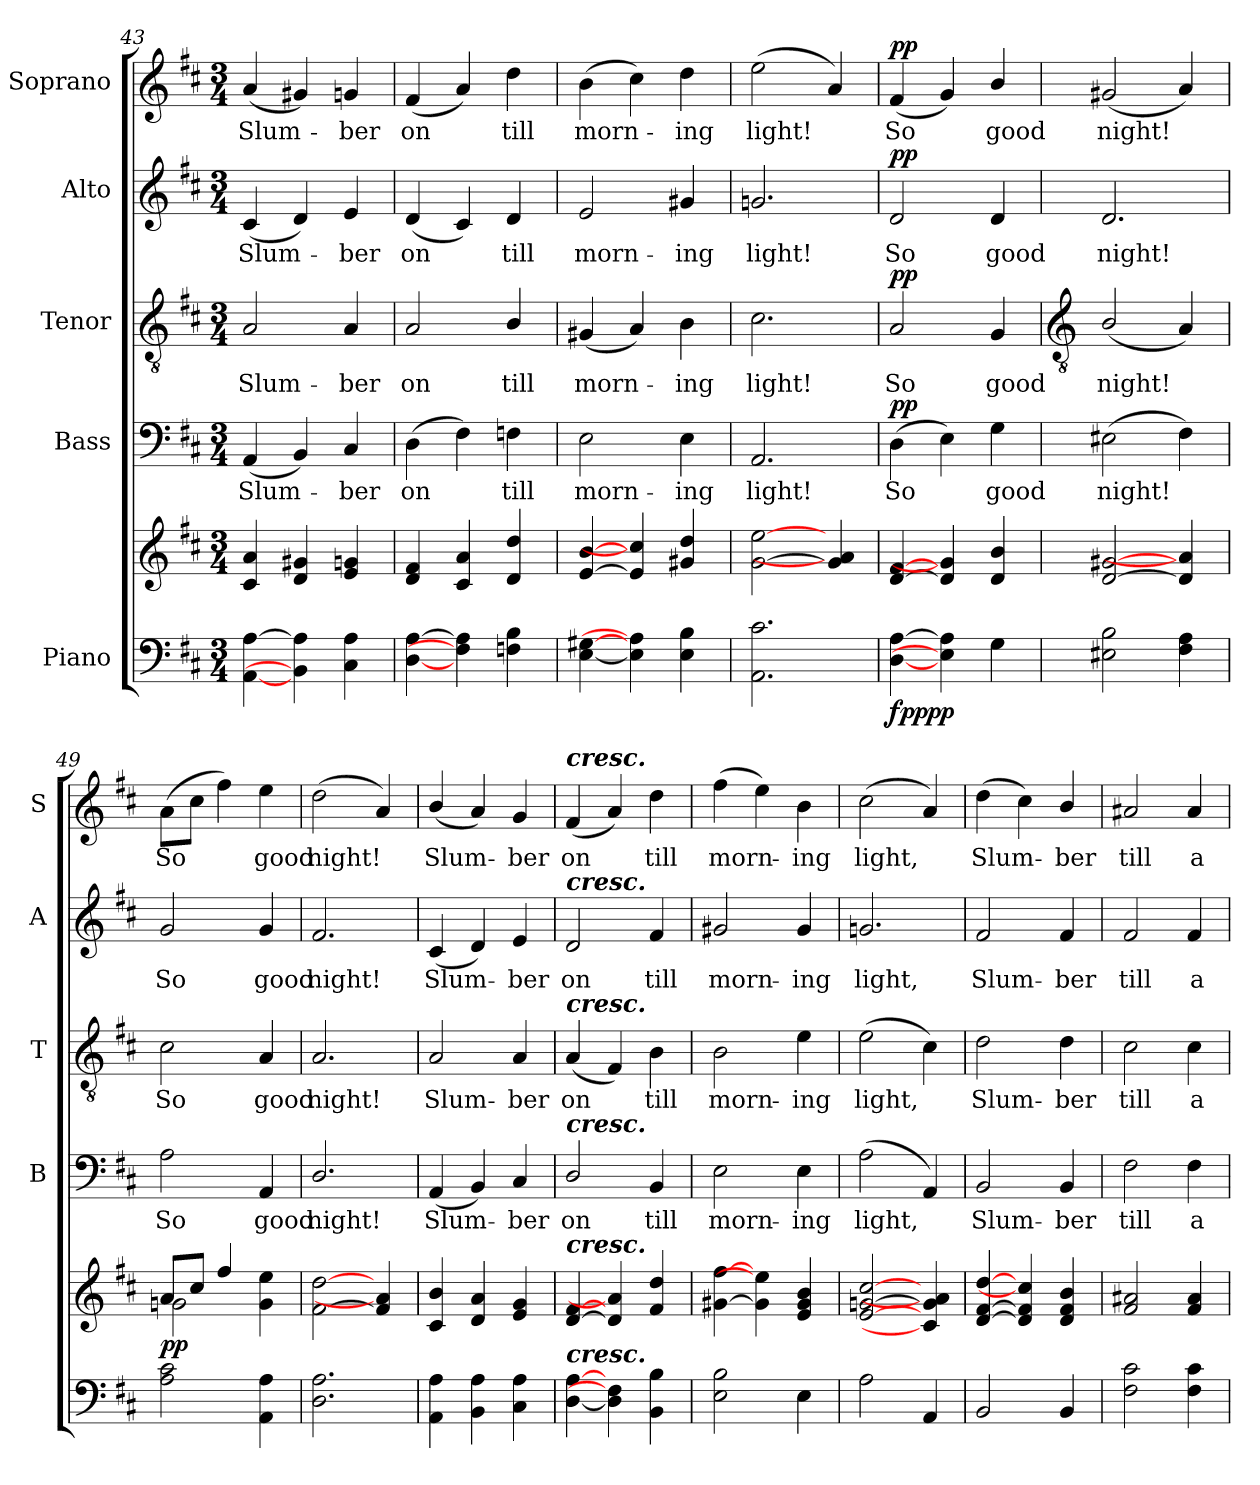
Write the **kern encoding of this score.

**kern	**kern	**dynam	**kern	**text	**dynam	**kern	**text	**dynam	**kern	**text	**dynam	**kern	**text	**dynam
*part5	*part5	*part5	*part4	*part4	*part4	*part3	*part3	*part3	*part2	*part2	*part2	*part1	*part1	*part1
*staff6	*staff5	*staff5/6	*staff4	*staff4	*staff4	*staff3	*staff3	*staff3	*staff2	*staff2	*staff2	*staff1	*staff1	*staff1
*I"Piano	*	*	*I"Bass	*	*	*I"Tenor	*	*	*I"Alto	*	*	*I"Soprano	*	*
*	*	*	*I'B	*	*	*I'T	*	*	*I'A	*	*	*I'S	*	*
*clefF4	*clefG2	*	*clefF4	*	*	*clefGv2	*	*	*clefG2	*	*	*clefG2	*	*
*k[f#c#]	*k[f#c#]	*	*k[f#c#]	*	*	*k[f#c#]	*	*	*k[f#c#]	*	*	*k[f#c#]	*	*
*D:	*D:	*	*D:	*	*	*D:	*	*	*D:	*	*	*D:	*	*
*M3/4	*M3/4	*	*M3/4	*	*	*M3/4	*	*	*M3/4	*	*	*M3/4	*	*
=43	=43	=43	=43	=43	=43	=43	=43	=43	=43	=43	=43	=43	=43	=43
*	*^	*	*	*	*	*	*	*	*	*	*	*	*	*
!	!	!	!	!	!LO:LY:b	!	!	!LO:LY:b	!	!	!LO:LY:b	!	!	!LO:LY:b	!
[4AA [4A	4c# 4a	2.ryy	.	(<4AA	Slum-	.	2A	Slum-	.	(<4c#	Slum-	.	(<4a	Slum-	.
4BB] 4A]	4d 4g#X	.	.	4BB)	.	.	.	.	.	4d)	.	.	4g#X)	.	.
!	!	!	!	!	!LO:LY:b	!	!	!LO:LY:b	!	!	!LO:LY:b	!	!	!LO:LY:b	!
4C# 4A	4e 4gn	.	.	4C#	ber	.	4A	-ber	.	4e	ber	.	4gn	ber	.
=44	=44	=44	=44	=44	=44	=44	=44	=44	=44	=44	=44	=44	=44	=44	=44
!	!	!LO:N:vis=1	!	!	!LO:LY:b	!	!	!LO:LY:b	!	!	!LO:LY:b	!	!	!LO:LY:b	!
[4D [4A	4d 4f#	2.ryy	.	(>4D	on	.	2A	on	.	(<4d	on	.	(<4f#	on	.
4F#] 4A]	4c# 4a	.	.	4F#)	.	.	.	.	.	4c#)	.	.	4a)	.	.
!	!	!	!	!	!LO:LY:b	!	!	!LO:LY:b	!	!	!LO:LY:b	!	!	!LO:LY:b	!
4Fn 4B	4d 4dd	.	.	4Fn	till	.	4B/	till	.	4d	till	.	4dd	till	.
=45	=45	=45	=45	=45	=45	=45	=45	=45	=45	=45	=45	=45	=45	=45	=45
!	!	!LO:N:vis=1	!	!	!LO:LY:b	!	!	!LO:LY:b	!	!	!LO:LY:b	!	!	!LO:LY:b	!
[4E [4G#X	[4e [4b	2.ryy	.	2E	morn-	.	(<4G#X	morn-	.	2e	morn-	.	(>4b	morn-	.
4E] 4A]	4e] 4cc#]	.	.	.	.	.	4A)	.	.	.	.	.	4cc#)	.	.
!	!	!	!	!	!LO:LY:b	!	!	!LO:LY:b	!	!	!LO:LY:b	!	!	!LO:LY:b	!
4E 4B	4g#X 4dd	.	.	4E	-ing	.	4B	ing	.	4g#X	-ing	.	4dd	ing	.
=46	=46	=46	=46	=46	=46	=46	=46	=46	=46	=46	=46	=46	=46	=46	=46
!	!	!LO:N:vis=1	!	!	!LO:LY:b	!	!	!LO:LY:b	!	!	!LO:LY:b	!	!	!LO:LY:b	!
2.AA 2.c#	[2g\ [2ee\	2.ryy	.	2.AA	light!	.	2.c#	light!	.	2.gn	light!	.	(<2ee	light!	.
.	4g] 4a]	.	.	.	.	.	.	.	.	.	.	.	4a)	.	.
=47	=47	=47	=47	=47	=47	=47	=47	=47	=47	=47	=47	=47	=47	=47	=47
!	!	!LO:N:vis=1	!LO:DY:b=2	!	!LO:LY:b	!	!	!LO:LY:b	!	!	!LO:LY:b	!	!	!LO:LY:b	!
!	!	!	!LO:DY:n=1:b=2	!	!	!	!	!	!	!	!	!	!	!	!
!	!	!	!LO:DY:n=2:b	!	!	!LO:DY:b	!	!	!LO:DY:b	!	!	!LO:DY:b	!	!	!LO:DY:b
[4D [4A	[4d [4f#	2.ryy	f pp pp	(>4D	So	pp	2A	So	pp	2d	So	pp	(<4f#	So	pp
4E] 4A]	4d] 4g]	.	.	4E)	.	.	.	.	.	.	.	.	4g)	.	.
!	!	!	!	!	!LO:LY:b	!	!	!LO:LY:b	!	!	!LO:LY:b	!	!	!LO:LY:b	!
4G	4d/ 4b/	.	.	4G	good	.	4G	good	.	4d	good	.	4b/	good	.
!!LO:LB:g=z
=48	=48	=48	=48	=48	=48	=48	=48	=48	=48	=48	=48	=48	=48	=48	=48
*	*	*	*	*	*	*	*clefGv2	*	*	*	*	*	*	*	*
!	!	!LO:N:vis=1	!	!	!LO:LY:b	!	!	!LO:LY:b	!	!	!LO:LY:b	!	!	!LO:LY:b	!
2E#X 2B	[2d [2g#X	2.ryy	.	(>2E#X	night!	.	(<2B/	night!	.	2.d	night!	.	(<2g#X	night!	.
4F# 4A	4d] 4a]	.	.	4F#)	.	.	4A)	.	.	.	.	.	4a)	.	.
=49	=49	=49	=49	=49	=49	=49	=49	=49	=49	=49	=49	=49	=49	=49	=49
!	!	!	!LO:DY:b	!	!LO:LY:b	!	!	!LO:LY:b	!	!	!LO:LY:b	!	!	!LO:LY:b	!
2A 2c#	8a/L	2gn\	pp	2A	So	.	2c#	So	.	2g	So	.	(>8aL	So	.
.	8cc#/J	.	.	.	.	.	.	.	.	.	.	.	8cc#J	.	.
.	4ff#	.	.	.	.	.	.	.	.	.	.	.	4ff#)	.	.
!	!	!	!	!	!LO:LY:b	!	!	!LO:LY:b	!	!	!LO:LY:b	!	!	!LO:LY:b	!
4AA 4A	4g 4ee	4ryy	.	4AA	good	.	4A	good	.	4g	good	.	4ee	good	.
=50	=50	=50	=50	=50	=50	=50	=50	=50	=50	=50	=50	=50	=50	=50	=50
!	!	!	!	!	!LO:LY:b	!	!	!LO:LY:b	!	!	!LO:LY:b	!	!	!LO:LY:b	!
2.D\ 2.A\	[2f#\ [2dd\	2.ryy	.	2.D/	night!	.	2.A	night!	.	2.f#	night!	.	(<2dd	night!	.
.	4f#] 4a]	.	.	.	.	.	.	.	.	.	.	.	4a)	.	.
=51	=51	=51	=51	=51	=51	=51	=51	=51	=51	=51	=51	=51	=51	=51	=51
!	!	!LO:N:vis=1	!	!	!LO:LY:b	!	!	!LO:LY:b	!	!	!LO:LY:b	!	!	!LO:LY:b	!
4AA 4A	4c#/ 4b/	2.ryy	.	(<4AA	Slum-	.	2A	Slum-	.	(<4c#	Slum-	.	(<4b/	Slum-	.
4BB 4A	4d 4a	.	.	4BB)	.	.	.	.	.	4d)	.	.	4a)	.	.
!	!	!	!	!	!LO:LY:b	!	!	!LO:LY:b	!	!	!LO:LY:b	!	!	!LO:LY:b	!
4C# 4A	4e 4g	.	.	4C#	ber	.	4A	-ber	.	4e	ber	.	4g	ber	.
=52	=52	=52	=52	=52	=52	=52	=52	=52	=52	=52	=52	=52	=52	=52	=52
!	!	!	!	!	!	!	!	!	!	!	!	!	!LO:TX:a:Bi:t=cresc.	!	!
!	!	!	!	!	!	!	!	!	!	!LO:TX:a:Bi:t=cresc.	!	!	!	!	!
!	!	!	!	!	!	!	!LO:TX:a:Bi:t=cresc.	!	!	!	!	!	!	!	!
!	!	!	!	!LO:TX:a:Bi:t=cresc.	!	!	!	!	!	!	!	!	!	!	!
!	!LO:TX:a:Bi:t=cresc.	!	!	!	!	!	!	!	!	!	!	!	!	!	!
!LO:TX:a:Bi:t=cresc.	!	!	!	!	!	!	!	!	!	!	!	!	!	!	!
!	!	!LO:N:vis=1	!	!	!LO:LY:b	!	!	!LO:LY:b	!	!	!LO:LY:b	!	!	!LO:LY:b	!
[4D\ [4A\	[4d [4f#	2.ryy	.	2D/	on	.	(<4A	on	.	2d	on	.	(<4f#	on	.
4D] 4F#]	4d] 4a]	.	.	.	.	.	4F#)	.	.	.	.	.	4a)	.	.
!	!	!	!	!	!LO:LY:b	!	!	!LO:LY:b	!	!	!LO:LY:b	!	!	!LO:LY:b	!
4BB 4B	4f# 4dd	.	.	4BB	till	.	4B	till	.	4f#	till	.	4dd	till	.
=53	=53	=53	=53	=53	=53	=53	=53	=53	=53	=53	=53	=53	=53	=53	=53
!	!	!LO:N:vis=1	!	!	!LO:LY:b	!	!	!LO:LY:b	!	!	!LO:LY:b	!	!	!LO:LY:b	!
2E 2B	[4g#X\ [4ff#\	2.ryy	.	2E	morn-	.	2B	morn-	.	2g#X	morn-	.	(>4ff#	morn-	.
.	4g#\] 4ee\]	.	.	.	.	.	.	.	.	.	.	.	4ee)	.	.
!	!	!	!	!	!LO:LY:b	!	!	!LO:LY:b	!	!	!LO:LY:b	!	!	!LO:LY:b	!
4E	4e 4g# 4b	.	.	4E	-ing	.	4e	-ing	.	4g#	-ing	.	4b	ing	.
=54	=54	=54	=54	=54	=54	=54	=54	=54	=54	=54	=54	=54	=54	=54	=54
!	!	!LO:N:vis=1	!	!	!LO:LY:b	!	!	!LO:LY:b	!	!	!LO:LY:b	!	!	!LO:LY:b	!
2A	[2e [2gn [2cc#	2.ryy	.	(2A	light,	.	(>2e	light,	.	2.gn	light,	.	(<2cc#	light,	.
4AA	4c#] 4g] 4a]	.	.	4AA)	.	.	4c#)	.	.	.	.	.	4a)	.	.
=55	=55	=55	=55	=55	=55	=55	=55	=55	=55	=55	=55	=55	=55	=55	=55
!	!	!LO:N:vis=1	!	!	!LO:LY:b	!	!	!LO:LY:b	!	!	!LO:LY:b	!	!	!LO:LY:b	!
2BB/	[4d [4f# [4dd	2.ryy	.	2BB	Slum-	.	2d	Slum-	.	2f#	Slum-	.	(>4dd	Slum-	.
.	4d] 4f#] 4cc#]	.	.	.	.	.	.	.	.	.	.	.	4cc#)	.	.
!	!	!	!	!	!LO:LY:b	!	!	!LO:LY:b	!	!	!LO:LY:b	!	!	!LO:LY:b	!
4BB	4d/ 4f#/ 4b/	.	.	4BB	-ber	.	4d	-ber	.	4f#	-ber	.	4b/	ber	.
=56	=56	=56	=56	=56	=56	=56	=56	=56	=56	=56	=56	=56	=56	=56	=56
!	!	!LO:N:vis=1	!	!	!LO:LY:b	!	!	!LO:LY:b	!	!	!LO:LY:b	!	!	!LO:LY:b	!
2F# 2c#	2f# 2a#X	2.ryy	.	2F#	till	.	2c#	till	.	2f#	till	.	2a#X	till	.
!	!	!	!	!	!LO:LY:b	!	!	!LO:LY:b	!	!	!LO:LY:b	!	!	!LO:LY:b	!
4F# 4c#	4f# 4a#	.	.	4F#	a-	.	4c#	a-	.	4f#	a-	.	4a#	a-	.
*	*v	*v	*	*	*	*	*	*	*	*	*	*	*	*	*
=	=	=	=	=	=	=	=	=	=	=	=	=	=	=
*-	*-	*-	*-	*-	*-	*-	*-	*-	*-	*-	*-	*-	*-	*-
